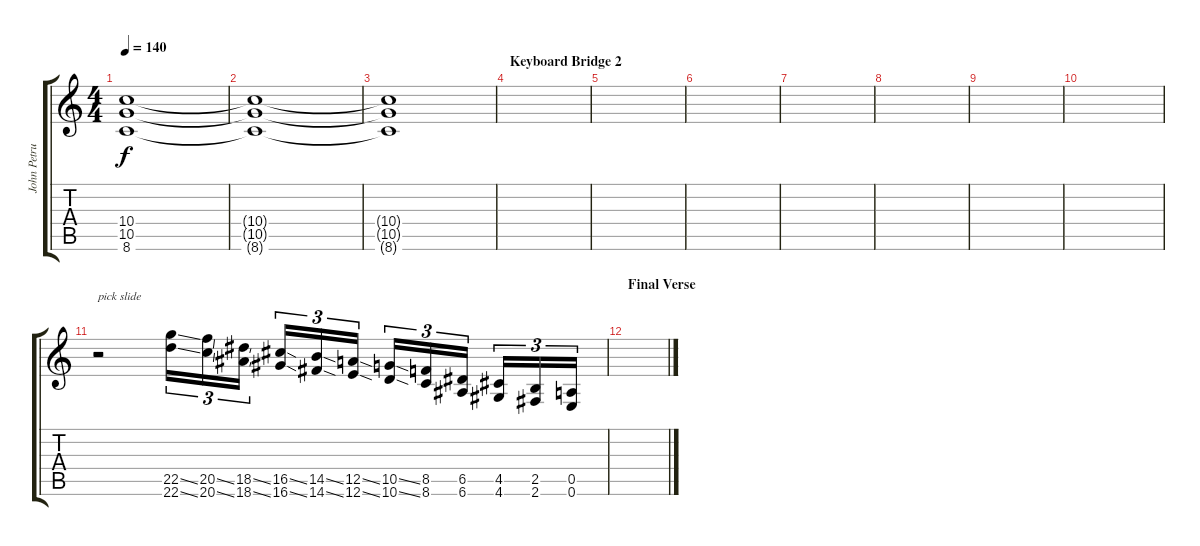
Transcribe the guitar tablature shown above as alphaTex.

\track ("John Petrucci Acoustic/Solo Guitar" "John Petru") {instrument distortionguitar}
\staff {score tabs}
\tuning (E4 B3 G3 D3 A2 E2) {hide}
\ts (4 4)
\tempo 140
\clef g2
\ks c
(10.4{t} 10.5{t} 8.6{t}).1{dy f} |
(10.4{t} 10.5{t} 8.6{t}).1 |
(10.4{t} 10.5{t} 8.6{t}).1 |
\section ("" "Keyboard Bridge 2")
|
|
|
|
|
|
|
r.2{txt "pick slide" volume 13} (22.5{ss} 22.6{ss}).16{tu (3 2) balance 3 instrument guitarfretnoise} (20.5{ss} 20.6{ss}).16{tu (3 2) balance 4} (18.5{ss} 18.6{ss}).16{tu (3 2) balance 5 beam splitsecondary} (16.5{ss} 16.6{ss}).16{tu (3 2) balance 6} (14.5{ss} 14.6{ss}).16{tu (3 2) balance 7} (12.5{ss} 12.6{ss}).16{tu (3 2) balance 8} (10.5{ss} 10.6{ss}).16{tu (3 2) balance 9} (8.5 8.6).16{tu (3 2) balance 10} (6.5 6.6).16{tu (3 2) balance 11 beam splitsecondary} (4.5 4.6).16{tu (3 2) balance 12} (2.5 2.6).16{tu (3 2) balance 13} (0.5 0.6).16{tu (3 2)} |
\section ("" "Final Verse")
